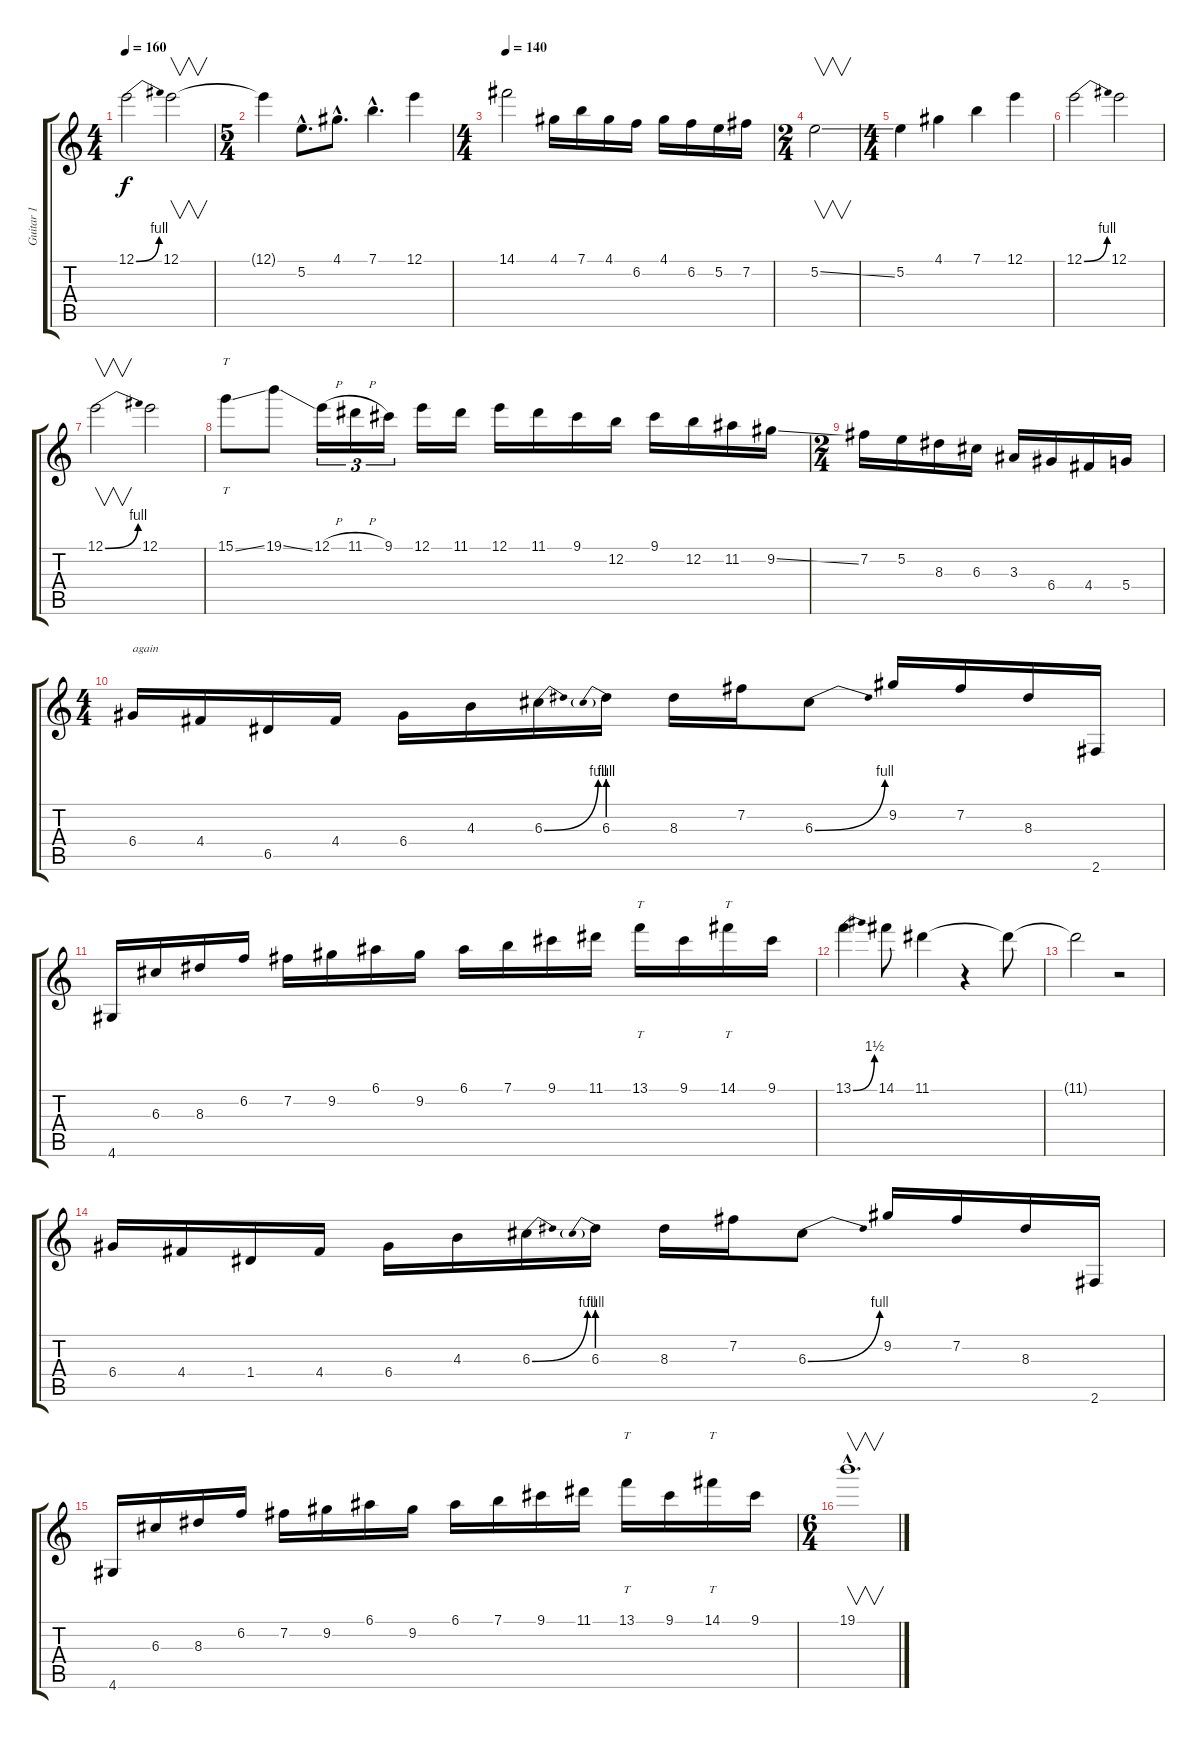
\track ("Guitar 1" "Guitar 1") {instrument overdrivenguitar}
\staff {score tabs}
\tuning (E4 B3 G3 D3 A2 E2) {hide}
\ts (4 4)
\tempo 160
\clef g2
\ks c
12.1{be (bend 0 0 60 4)}.2{dy f} 12.1.2{v} |
\ts (5 4)
12.1{t}.4 5.2{hac}.8{d} 4.1{hac}.8{d} 7.1{hac}.4{d} 12.1.4 |
\ts (4 4)
\tempo 140
14.1.2 4.1.16 7.1.16 4.1.16 6.2.16 4.1.16 6.2.16 5.2.16 7.2.16 |
\ts (2 4)
5.2{ss}.2{v} |
\ts (4 4)
5.2.4 4.1.4 7.1.4 12.1.4 |
12.1{be (bend 0 0 60 4)}.2{volume 7} 12.1.2 |
12.1{be (bend 0 0 60 4)}.2{v} 12.1.2 |
15.1{ss}.8{tt volume 12} 19.1{ss}.8 12.1{h}.16{tu (3 2)} 11.1{h}.16{tu (3 2)} 9.1.16{tu (3 2)} 12.1.16 11.1.16 12.1.16 11.1.16 9.1.16 12.2.16 9.1.16 12.2.16 11.2.16 9.2{ss}.16 |
\ts (2 4)
7.2.16 5.2.16 8.3.16 6.3.16 3.3.16 6.4.16 4.4.16 5.4.16 |
\ts (4 4)
6.4.16{txt "again"} 4.4.16 6.5.16 4.4.16 6.4.16 4.3.16 6.3{be (bend 0 0 60 4)}.16 6.3{be (prebend 0 4 60 4)}.16 8.3.16 7.2.16 6.3{be (bend 0 0 60 4)}.8 9.2.16 7.2.16 8.3.16 2.6.16 |
4.6.16 6.3.16 8.3.16 6.2.16 7.2.16 9.2.16 6.1.16 9.2.16 6.1.16 7.1.16 9.1.16 11.1.16 13.1.16{tt} 9.1.16 14.1.16{tt} 9.1.16 |
13.1{be (bend 0 0 60 6)}.4 14.1.8 11.1.4 r.4 11.1{t}.8 |
11.1{t}.2 r.2 |
6.4.16 4.4.16 1.4.16 4.4.16 6.4.16 4.3.16 6.3{be (bend 0 0 60 4)}.16 6.3{be (prebend 0 4 60 4)}.16 8.3.16 7.2.16 6.3{be (bend 0 0 60 4)}.8 9.2.16 7.2.16 8.3.16 2.6.16 |
4.6.16 6.3.16 8.3.16 6.2.16 7.2.16 9.2.16 6.1.16 9.2.16 6.1.16 7.1.16 9.1.16 11.1.16 13.1.16{tt} 9.1.16 14.1.16{tt} 9.1.16 |
\ts (6 4)
19.1{hac}.1{v d}
